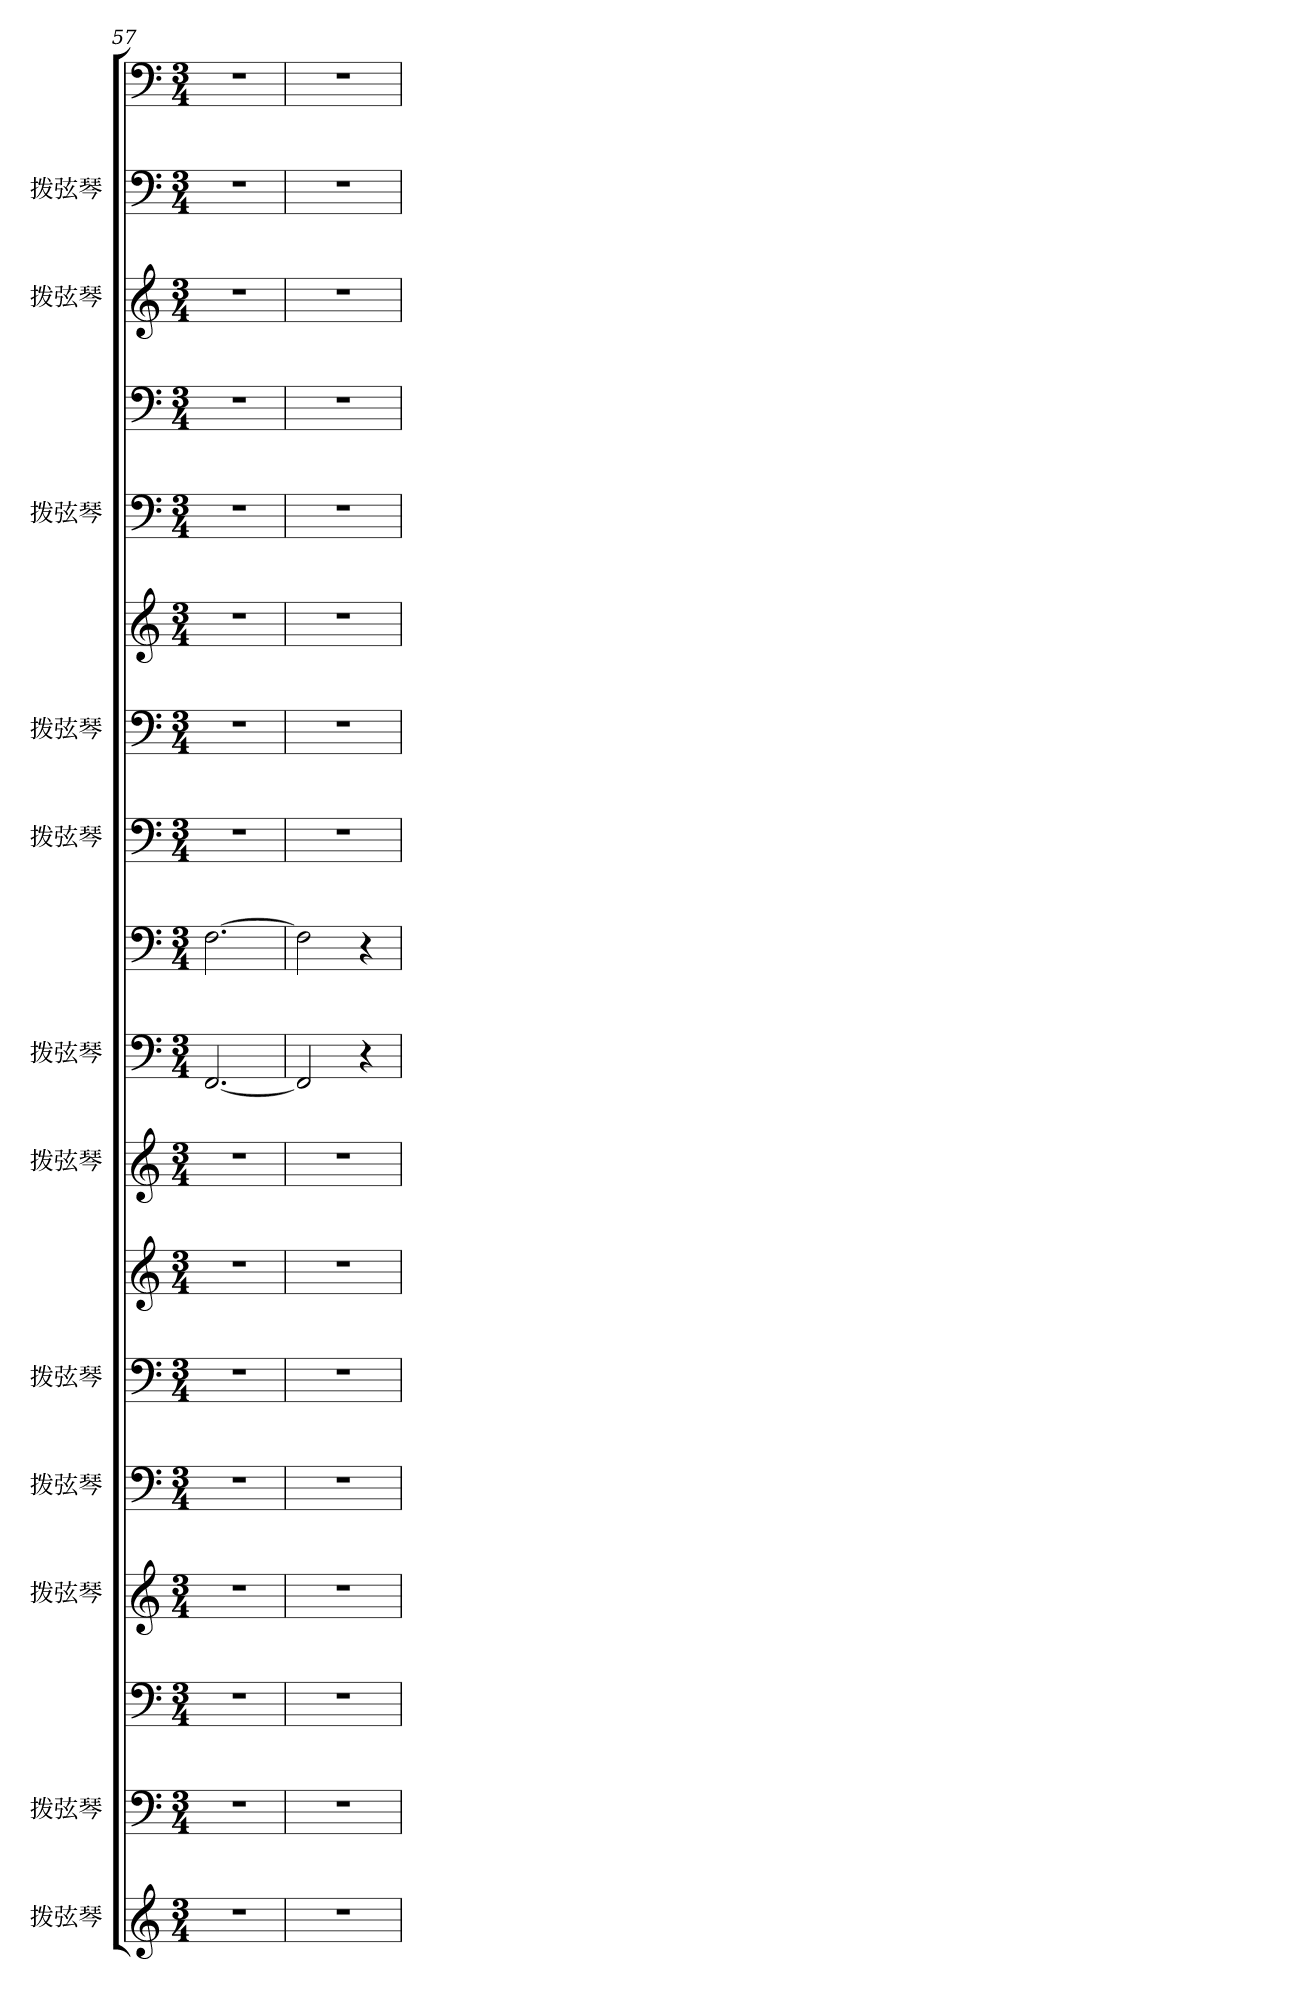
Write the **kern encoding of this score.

**kern	**kern	**kern	**kern	**kern	**kern	**kern	**kern	**kern	**kern	**kern	**kern	**kern	**kern	**kern	**kern	**kern	**kern
*part12	*part11	*part11	*part10	*part9	*part8	*part8	*part7	*part6	*part6	*part5	*part4	*part4	*part3	*part3	*part2	*part1	*part1
*staff18	*staff17	*staff16	*staff15	*staff14	*staff13	*staff12	*staff11	*staff10	*staff9	*staff8	*staff7	*staff6	*staff5	*staff4	*staff3	*staff2	*staff1
*I"拨弦琴	*I"拨弦琴	*	*I"拨弦琴	*I"拨弦琴	*I"拨弦琴	*	*I"拨弦琴	*I"拨弦琴	*	*I"拨弦琴	*I"拨弦琴	*	*I"拨弦琴	*	*I"拨弦琴	*I"拨弦琴	*
*clefG2	*clefF4	*clefF4	*clefG2	*clefF4	*clefF4	*clefG2	*clefG2	*clefF4	*clefF4	*clefF4	*clefF4	*clefG2	*clefF4	*clefF4	*clefG2	*clefF4	*clefF4
*k[]	*k[]	*k[]	*k[]	*k[]	*k[]	*k[]	*k[]	*k[]	*k[]	*k[]	*k[]	*k[]	*k[]	*k[]	*k[]	*k[]	*k[]
*M3/4	*M3/4	*M3/4	*M3/4	*M3/4	*M3/4	*M3/4	*M3/4	*M3/4	*M3/4	*M3/4	*M3/4	*M3/4	*M3/4	*M3/4	*M3/4	*M3/4	*M3/4
=57	=57	=57	=57	=57	=57	=57	=57	=57	=57	=57	=57	=57	=57	=57	=57	=57	=57
2.r	2.r	2.r	2.r	2.r	2.r	2.r	2.r	[2.FF/	[2.F\	2.r	2.r	2.r	2.r	2.r	2.r	2.r	2.r
=58	=58	=58	=58	=58	=58	=58	=58	=58	=58	=58	=58	=58	=58	=58	=58	=58	=58
2.r	2.r	2.r	2.r	2.r	2.r	2.r	2.r	2FF/]	2F\]	2.r	2.r	2.r	2.r	2.r	2.r	2.r	2.r
.	.	.	.	.	.	.	.	4r	4r	.	.	.	.	.	.	.	.
=	=	=	=	=	=	=	=	=	=	=	=	=	=	=	=	=	=
*-	*-	*-	*-	*-	*-	*-	*-	*-	*-	*-	*-	*-	*-	*-	*-	*-	*-
